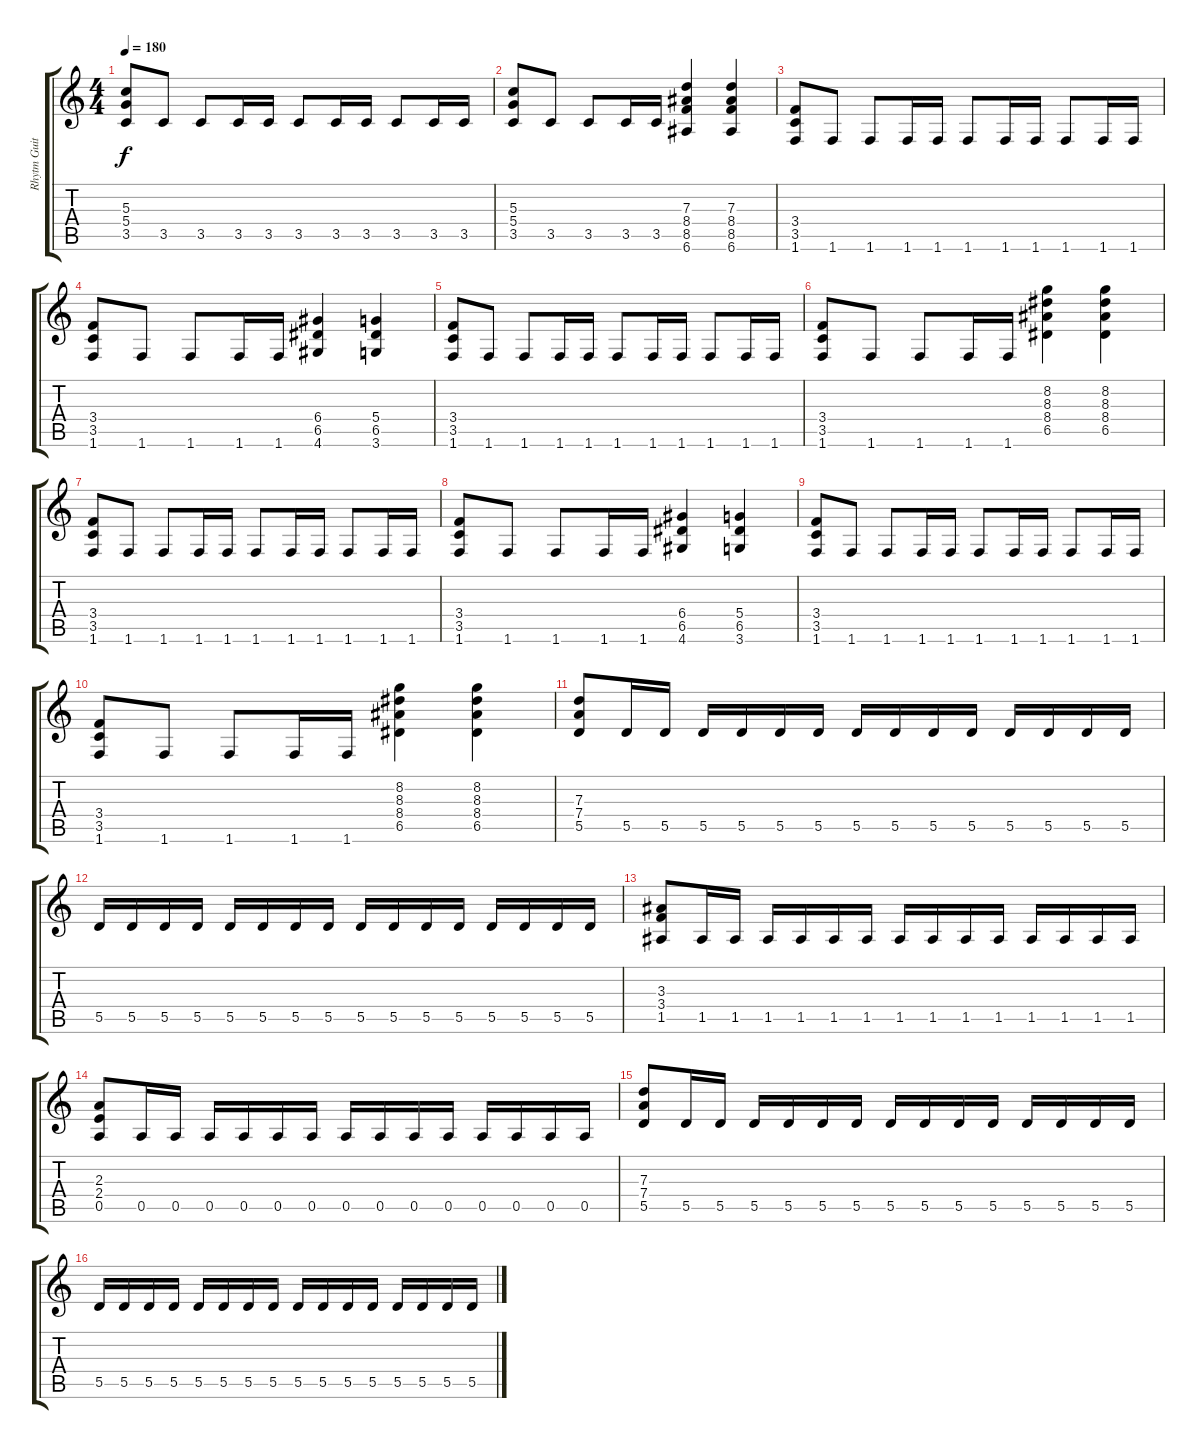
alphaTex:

\track ("Rhytm Guitar" "Rhytm Guit") {instrument distortionguitar}
\staff {score tabs}
\tuning (E4 B3 G3 D3 A2 E2) {hide}
\ts (4 4)
\tempo 180
\clef g2
\ks c
(5.3 5.4 3.5).8{dy f} 3.5.8 3.5.8 3.5.16 3.5.16 3.5.8 3.5.16 3.5.16 3.5.8 3.5.16 3.5.16 |
(5.3 5.4 3.5).8 3.5.8 3.5.8 3.5.16 3.5.16 (7.3 8.4 8.5 6.6).4 (7.3 8.4 8.5 6.6).4 |
(3.4 3.5 1.6).8 1.6.8 1.6.8 1.6.16 1.6.16 1.6.8 1.6.16 1.6.16 1.6.8 1.6.16 1.6.16 |
(3.4 3.5 1.6).8 1.6.8 1.6.8 1.6.16 1.6.16 (6.4 6.5 4.6).4 (5.4 6.5 3.6).4 |
(3.4 3.5 1.6).8 1.6.8 1.6.8 1.6.16 1.6.16 1.6.8 1.6.16 1.6.16 1.6.8 1.6.16 1.6.16 |
(3.4 3.5 1.6).8 1.6.8 1.6.8 1.6.16 1.6.16 (8.2 8.3 8.4 6.5).4 (8.2 8.3 8.4 6.5).4 |
(3.4 3.5 1.6).8 1.6.8 1.6.8 1.6.16 1.6.16 1.6.8 1.6.16 1.6.16 1.6.8 1.6.16 1.6.16 |
(3.4 3.5 1.6).8 1.6.8 1.6.8 1.6.16 1.6.16 (6.4 6.5 4.6).4 (5.4 6.5 3.6).4 |
(3.4 3.5 1.6).8 1.6.8 1.6.8 1.6.16 1.6.16 1.6.8 1.6.16 1.6.16 1.6.8 1.6.16 1.6.16 |
(3.4 3.5 1.6).8 1.6.8 1.6.8 1.6.16 1.6.16 (8.2 8.3 8.4 6.5).4 (8.2 8.3 8.4 6.5).4 |
(7.3 7.4 5.5).8 5.5.16 5.5.16 5.5.16 5.5.16 5.5.16 5.5.16 5.5.16 5.5.16 5.5.16 5.5.16 5.5.16 5.5.16 5.5.16 5.5.16 |
5.5.16 5.5.16 5.5.16 5.5.16 5.5.16 5.5.16 5.5.16 5.5.16 5.5.16 5.5.16 5.5.16 5.5.16 5.5.16 5.5.16 5.5.16 5.5.16 |
(3.3 3.4 1.5).8 1.5.16 1.5.16 1.5.16 1.5.16 1.5.16 1.5.16 1.5.16 1.5.16 1.5.16 1.5.16 1.5.16 1.5.16 1.5.16 1.5.16 |
(2.3 2.4 0.5).8 0.5.16 0.5.16 0.5.16 0.5.16 0.5.16 0.5.16 0.5.16 0.5.16 0.5.16 0.5.16 0.5.16 0.5.16 0.5.16 0.5.16 |
(7.3 7.4 5.5).8 5.5.16 5.5.16 5.5.16 5.5.16 5.5.16 5.5.16 5.5.16 5.5.16 5.5.16 5.5.16 5.5.16 5.5.16 5.5.16 5.5.16 |
5.5.16 5.5.16 5.5.16 5.5.16 5.5.16 5.5.16 5.5.16 5.5.16 5.5.16 5.5.16 5.5.16 5.5.16 5.5.16 5.5.16 5.5.16 5.5.16
